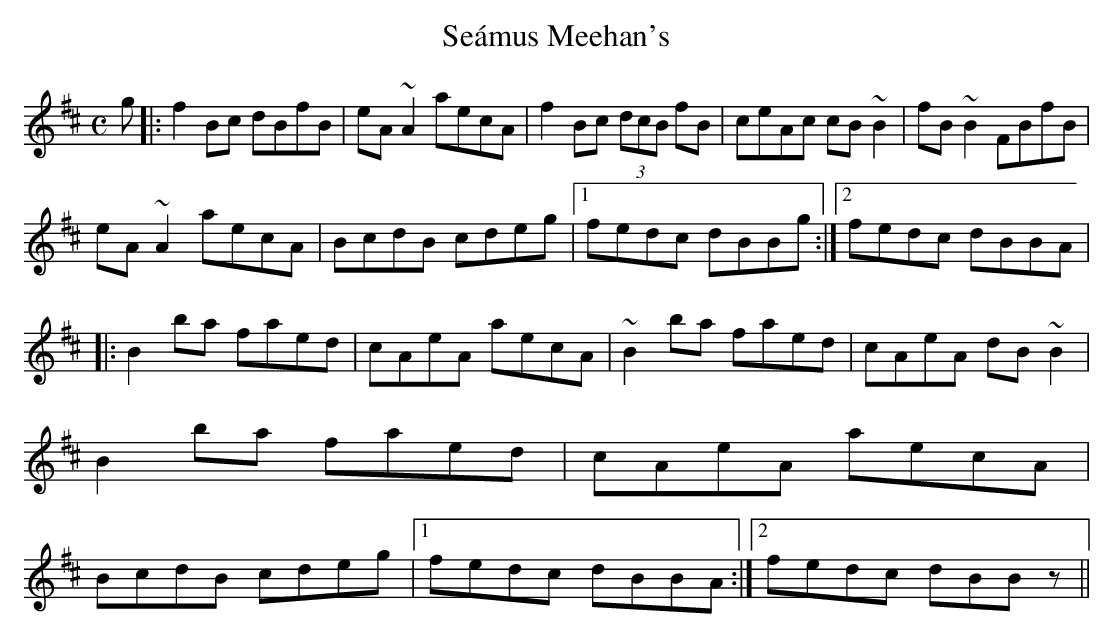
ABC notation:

X:1
T:Seámus Meehan's
M:C
L:1/8
K:Bm
g|:f2 Bc dBfB|eA ~A2 aecA|f2 Bc (3dcB fB|ceAc cB ~B2|fB ~B2 FBfB|!
eA ~A2 aecA|BcdB cdeg|1 fedc dBBg:|2 fedc dBBA|!
|:B2 ba faed|cAeA aecA| ~B2 ba faed|cAeA dB ~B2| B2 ba faed|cAeA aecA|
BcdB cdeg|1 fedc dBBA:|2 fedc dBBz||
